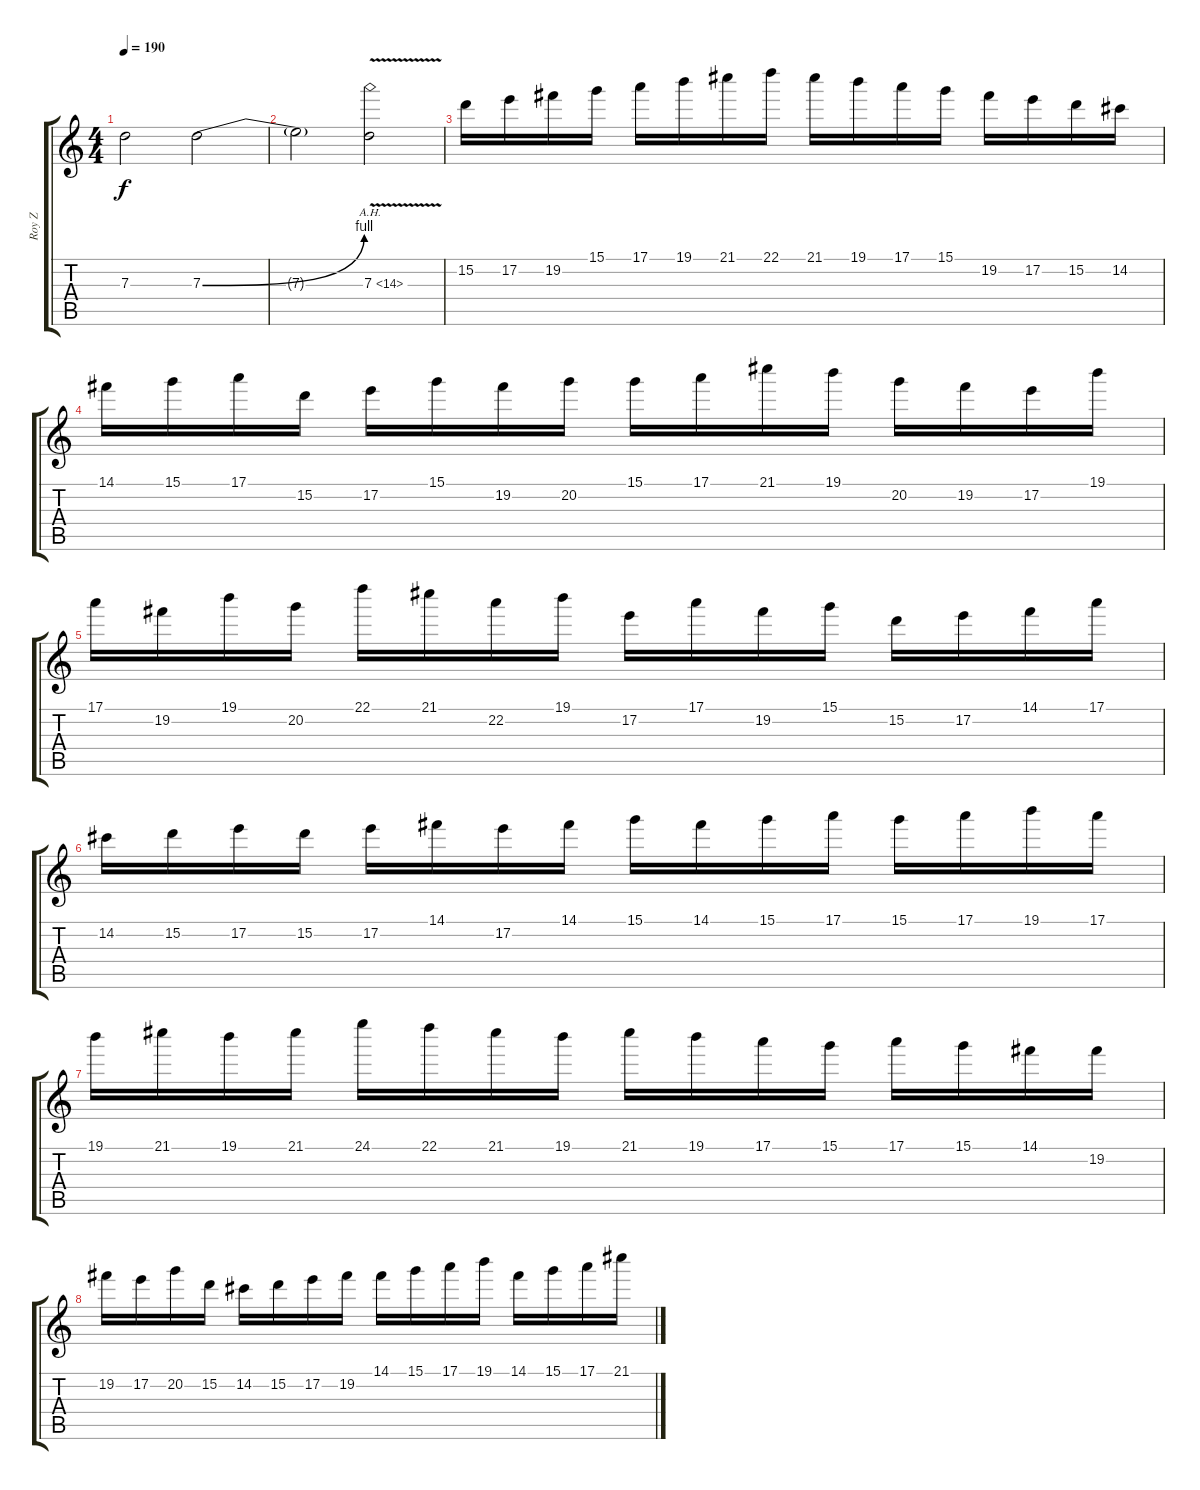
\track ("Roy Z" "Roy Z") {instrument distortionguitar}
\staff {score tabs}
\tuning (E4 B3 G3 D3 A2 D2) {hide}
\ts (4 4)
\tempo 190
\clef g2
\ks c
7.3.2{dy f} 7.3{be (bend 0 0 60 4)}.2 |
7.3{t}.2 7.3{ah 7 v}.2 |
15.2.16 17.2.16 19.2.16 15.1.16 17.1.16 19.1.16 21.1.16 22.1.16 21.1.16 19.1.16 17.1.16 15.1.16 19.2.16 17.2.16 15.2.16 14.2.16 |
14.1.16 15.1.16 17.1.16 15.2.16 17.2.16 15.1.16 19.2.16 20.2.16 15.1.16 17.1.16 21.1.16 19.1.16 20.2.16 19.2.16 17.2.16 19.1.16 |
17.1.16 19.2.16 19.1.16 20.2.16 22.1.16 21.1.16 22.2.16 19.1.16 17.2.16 17.1.16 19.2.16 15.1.16 15.2.16 17.2.16 14.1.16 17.1.16 |
14.2.16 15.2.16 17.2.16 15.2.16 17.2.16 14.1.16 17.2.16 14.1.16 15.1.16 14.1.16 15.1.16 17.1.16 15.1.16 17.1.16 19.1.16 17.1.16 |
19.1.16 21.1.16 19.1.16 21.1.16 24.1.16 22.1.16 21.1.16 19.1.16 21.1.16 19.1.16 17.1.16 15.1.16 17.1.16 15.1.16 14.1.16 19.2.16 |
19.2.16 17.2.16 20.2.16 15.2.16 14.2.16 15.2.16 17.2.16 19.2.16 14.1.16 15.1.16 17.1.16 19.1.16 14.1.16 15.1.16 17.1.16 21.1.16
